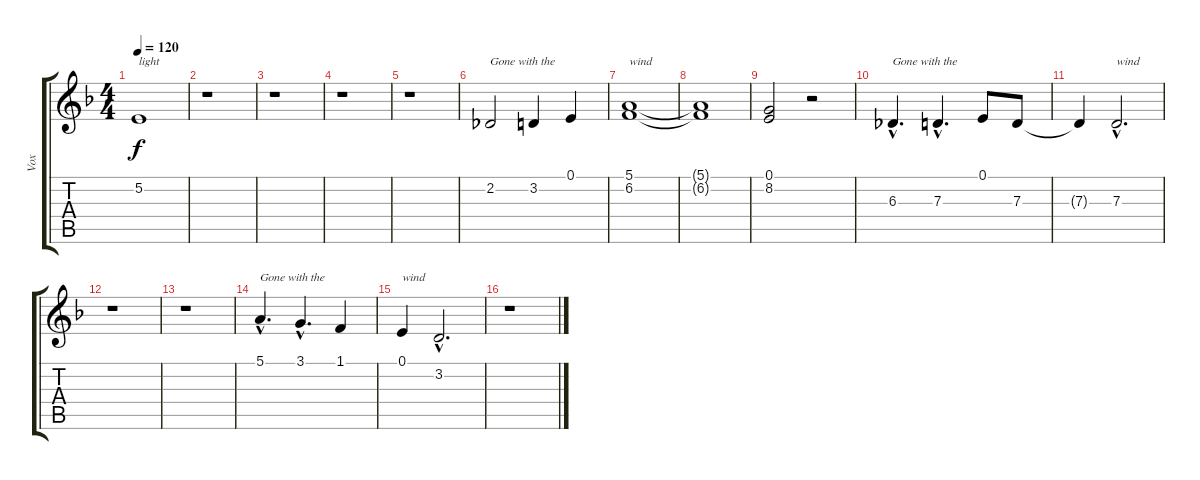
\track ("Vox" "Vox") {instrument violin}
\staff {score tabs}
\tuning (E4 B3 G3 D3 A2 E2) {hide}
\ts (4 4)
\tempo 120
\clef g2
\ks dminor
5.2.1{txt "light" dy f} |
r.1 |
r.1 |
r.1 |
r.1 |
2.2.2{txt "Gone with the"} 3.2.4 0.1.4 |
(5.1 6.2).1{txt "wind"} |
(5.1{t} 6.2{t}).1 |
(0.1 8.2).2 r.2 |
6.3{hac}.4{d txt "Gone with the"} 7.3{hac}.4{d} 0.1.8 7.3.8 |
7.3{t}.4 7.3{hac}.2{d txt "wind"} |
r.1 |
r.1 |
5.1{hac}.4{d txt "Gone with the "} 3.1{hac}.4{d} 1.1.4 |
0.1.4{txt "wind"} 3.2{hac}.2{d} |
r.1
